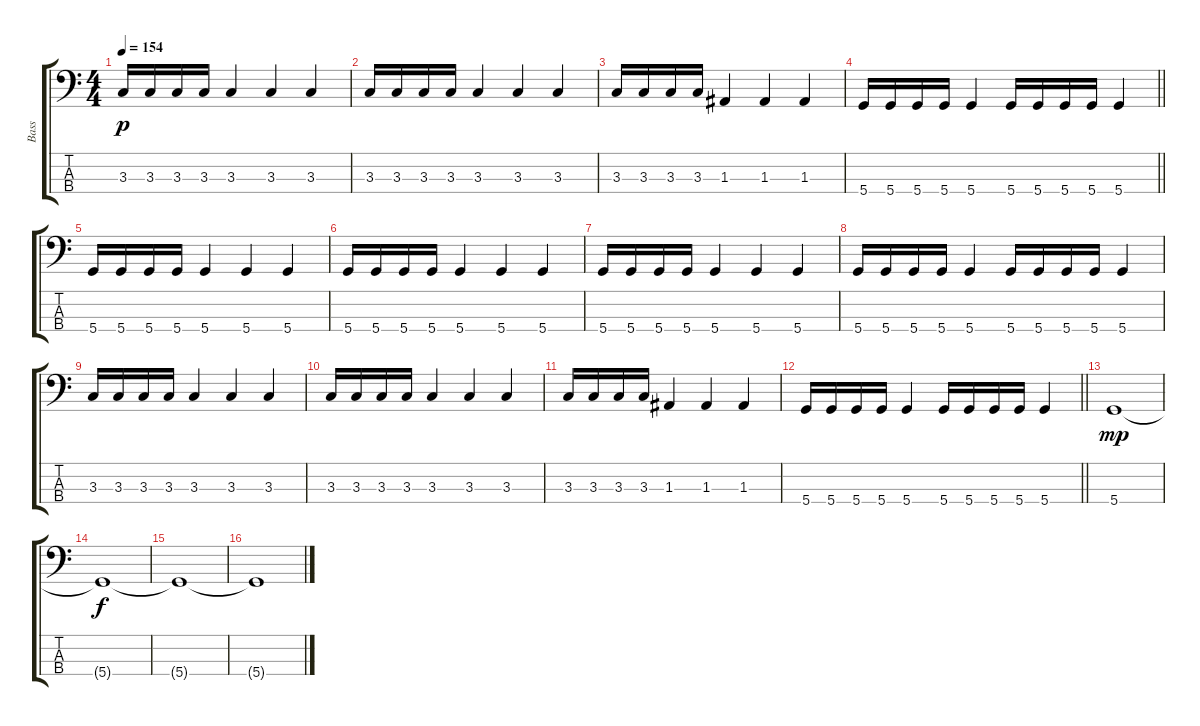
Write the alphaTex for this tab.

\track ("Bass" "Bass") {instrument electricbassfinger}
\staff {score tabs}
\tuning (G2 D2 A1 D1) {hide}
\ts (4 4)
\tempo 154
\clef f4
\ks c
3.3.16{dy p} 3.3.16 3.3.16 3.3.16 3.3.4 3.3.4 3.3.4 |
3.3.16 3.3.16 3.3.16 3.3.16 3.3.4 3.3.4 3.3.4 |
3.3.16 3.3.16 3.3.16 3.3.16 1.3.4 1.3.4 1.3.4 |
\barLineRight lightlight
5.4.16 5.4.16 5.4.16 5.4.16 5.4.4 5.4.16 5.4.16 5.4.16 5.4.16 5.4.4 |
5.4.16 5.4.16 5.4.16 5.4.16 5.4.4 5.4.4 5.4.4 |
5.4.16 5.4.16 5.4.16 5.4.16 5.4.4 5.4.4 5.4.4 |
5.4.16 5.4.16 5.4.16 5.4.16 5.4.4 5.4.4 5.4.4 |
5.4.16 5.4.16 5.4.16 5.4.16 5.4.4 5.4.16 5.4.16 5.4.16 5.4.16 5.4.4 |
3.3.16 3.3.16 3.3.16 3.3.16 3.3.4 3.3.4 3.3.4 |
3.3.16 3.3.16 3.3.16 3.3.16 3.3.4 3.3.4 3.3.4 |
3.3.16 3.3.16 3.3.16 3.3.16 1.3.4 1.3.4 1.3.4 |
\barLineRight lightlight
5.4.16 5.4.16 5.4.16 5.4.16 5.4.4 5.4.16 5.4.16 5.4.16 5.4.16 5.4.4 |
5.4.1{dy mp} |
5.4{t}.1{dy f} |
5.4{t}.1 |
5.4{t}.1
